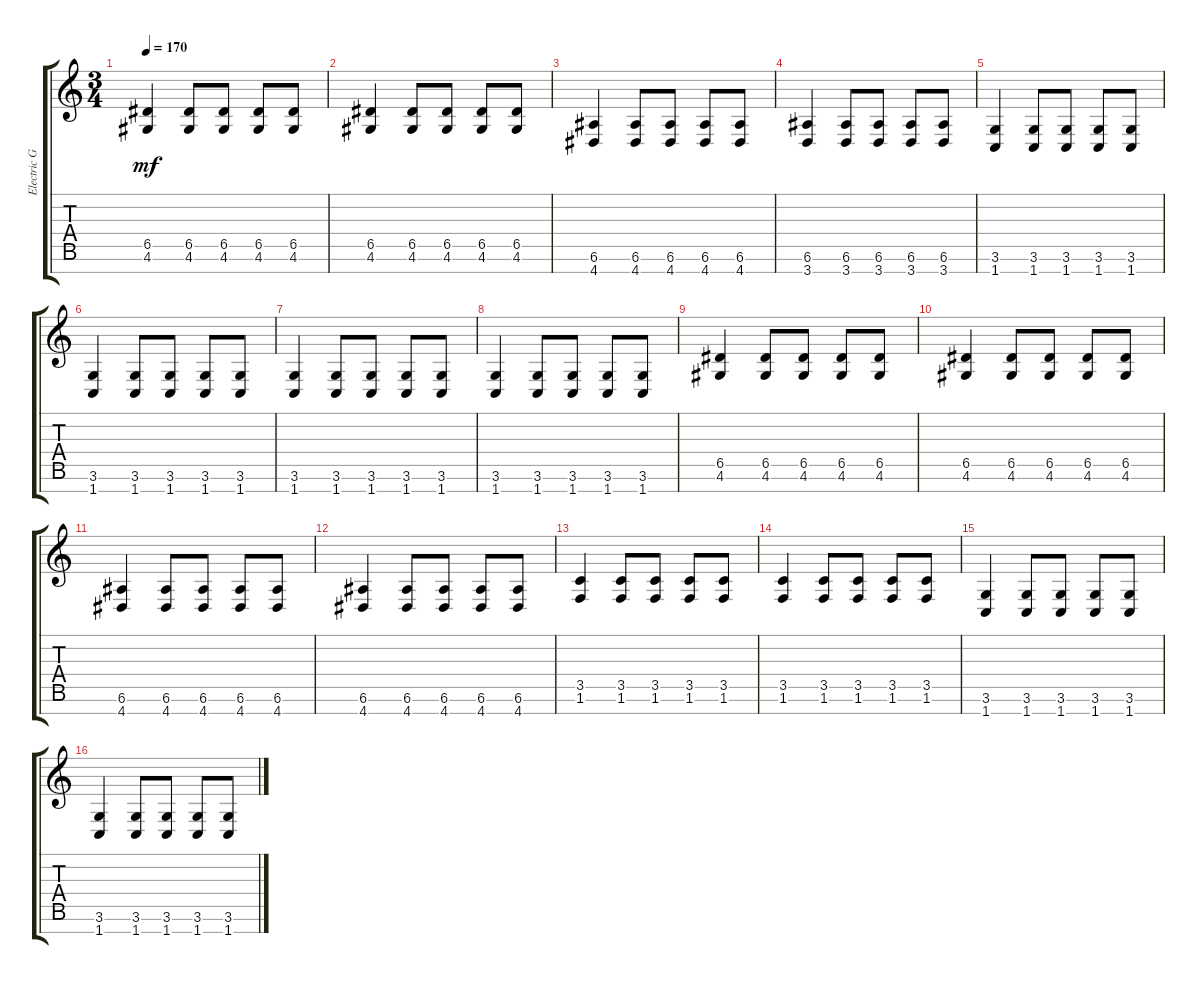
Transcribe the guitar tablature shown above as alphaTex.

\track ("Electric Guitar 2" "Electric G") {instrument distortionguitar}
\staff {score tabs}
\tuning (E4 B3 G3 D3 A2 E2 B1) {hide}
\ts (3 4)
\tempo 170
\clef g2
\ks c
(6.5 4.6).4{dy mf} (6.5 4.6).8 (6.5 4.6).8 (6.5 4.6).8 (6.5 4.6).8 |
(6.5 4.6).4 (6.5 4.6).8 (6.5 4.6).8 (6.5 4.6).8 (6.5 4.6).8 |
(6.6 4.7).4 (6.6 4.7).8 (6.6 4.7).8 (6.6 4.7).8 (6.6 4.7).8 |
(6.6 3.7).4 (6.6 3.7).8 (6.6 3.7).8 (6.6 3.7).8 (6.6 3.7).8 |
(3.6 1.7).4 (3.6 1.7).8 (3.6 1.7).8 (3.6 1.7).8 (3.6 1.7).8 |
(3.6 1.7).4 (3.6 1.7).8 (3.6 1.7).8 (3.6 1.7).8 (3.6 1.7).8 |
(3.6 1.7).4 (3.6 1.7).8 (3.6 1.7).8 (3.6 1.7).8 (3.6 1.7).8 |
(3.6 1.7).4 (3.6 1.7).8 (3.6 1.7).8 (3.6 1.7).8 (3.6 1.7).8 |
(6.5 4.6).4 (6.5 4.6).8 (6.5 4.6).8 (6.5 4.6).8 (6.5 4.6).8 |
(6.5 4.6).4 (6.5 4.6).8 (6.5 4.6).8 (6.5 4.6).8 (6.5 4.6).8 |
(6.6 4.7).4 (6.6 4.7).8 (6.6 4.7).8 (6.6 4.7).8 (6.6 4.7).8 |
(6.6 4.7).4 (6.6 4.7).8 (6.6 4.7).8 (6.6 4.7).8 (6.6 4.7).8 |
(3.5 1.6).4 (3.5 1.6).8 (3.5 1.6).8 (3.5 1.6).8 (3.5 1.6).8 |
(3.5 1.6).4 (3.5 1.6).8 (3.5 1.6).8 (3.5 1.6).8 (3.5 1.6).8 |
(3.6 1.7).4 (3.6 1.7).8 (3.6 1.7).8 (3.6 1.7).8 (3.6 1.7).8 |
(3.6 1.7).4 (3.6 1.7).8 (3.6 1.7).8 (3.6 1.7).8 (3.6 1.7).8
